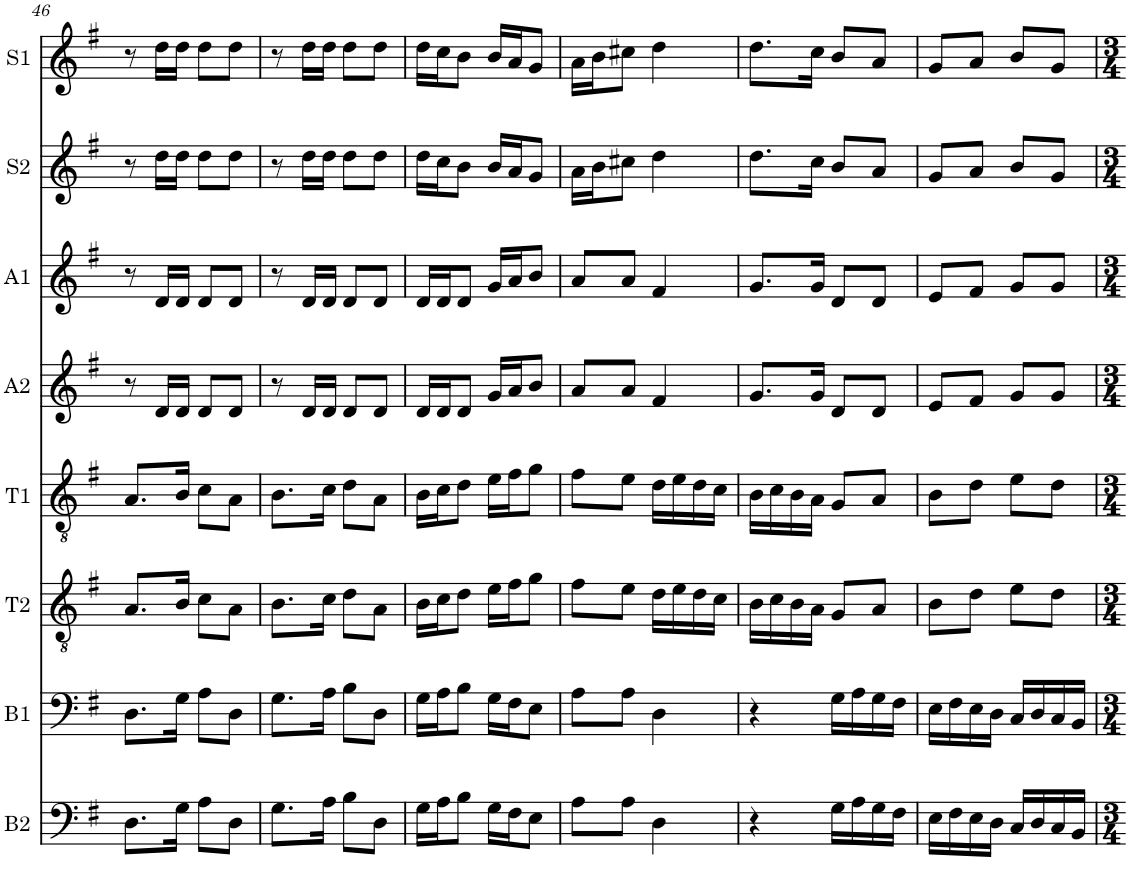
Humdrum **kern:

**kern	**kern	**kern	**kern	**kern	**kern	**kern	**kern
*part8	*part7	*part6	*part5	*part4	*part3	*part2	*part1
*staff8	*staff7	*staff6	*staff5	*staff4	*staff3	*staff2	*staff1
*I"Bass 2	*I"Bass 1	*I"Tenor 2	*I"Tenor 1	*I"Alto 2	*I"Alto 1	*I"Sop. 2	*I"Sop. 1
*I'B2	*I'B1	*I'T2	*I'T1	*I'A2	*I'A1	*I'S2	*I'S1
!!LO:PB:g=z
*clefF4	*clefF4	*clefGv2	*clefGv2	*clefG2	*clefG2	*clefG2	*clefG2
*k[f#]	*k[f#]	*k[f#]	*k[f#]	*k[f#]	*k[f#]	*k[f#]	*k[f#]
*M2/4	*M2/4	*M2/4	*M2/4	*M2/4	*M2/4	*M2/4	*M2/4
=46	=46	=46	=46	=46	=46	=46	=46
8.D\L	8.D\L	8.A/L	8.A/L	8r	8r	8r	8r
.	.	.	.	16d/LL	16d/LL	16dd\LL	16dd\LL
16G\Jk	16G\Jk	16B/Jk	16B/Jk	16d/JJ	16d/JJ	16dd\JJ	16dd\JJ
8A\L	8A\L	8c\L	8c\L	8d/L	8d/L	8dd\L	8dd\L
8D\J	8D\J	8A\J	8A\J	8d/J	8d/J	8dd\J	8dd\J
=47	=47	=47	=47	=47	=47	=47	=47
8.G\L	8.G\L	8.B\L	8.B\L	8r	8r	8r	8r
.	.	.	.	16d/LL	16d/LL	16dd\LL	16dd\LL
16A\Jk	16A\Jk	16c\Jk	16c\Jk	16d/JJ	16d/JJ	16dd\JJ	16dd\JJ
8B\L	8B\L	8d\L	8d\L	8d/L	8d/L	8dd\L	8dd\L
8D\J	8D\J	8A\J	8A\J	8d/J	8d/J	8dd\J	8dd\J
=48	=48	=48	=48	=48	=48	=48	=48
16G\LL	16G\LL	16B\LL	16B\LL	16d/LL	16d/LL	16dd\LL	16dd\LL
16A\J	16A\J	16c\J	16c\J	16d/J	16d/J	16cc\J	16cc\J
8B\J	8B\J	8d\J	8d\J	8d/J	8d/J	8b\J	8b\J
16G\LL	16G\LL	16e\LL	16e\LL	16g/LL	16g/LL	16b/LL	16b/LL
16F#\J	16F#\J	16f#\J	16f#\J	16a/J	16a/J	16a/J	16a/J
8E\J	8E\J	8g\J	8g\J	8b/J	8b/J	8g/J	8g/J
=49	=49	=49	=49	=49	=49	=49	=49
8A\L	8A\L	8f#\L	8f#\L	8a/L	8a/L	16a\LL	16a\LL
.	.	.	.	.	.	16b\J	16b\J
8A\J	8A\J	8e\J	8e\J	8a/J	8a/J	8cc#X\J	8cc#X\J
4D\	4D\	16d\LL	16d\LL	4f#/	4f#/	4dd\	4dd\
.	.	16e\	16e\	.	.	.	.
.	.	16d\	16d\	.	.	.	.
.	.	16c\JJ	16c\JJ	.	.	.	.
=50	=50	=50	=50	=50	=50	=50	=50
4r	4r	16B\LL	16B\LL	8.g/L	8.g/L	8.dd\L	8.dd\L
.	.	16c\	16c\	.	.	.	.
.	.	16B\	16B\	.	.	.	.
.	.	16A\JJ	16A\JJ	16g/Jk	16g/Jk	16cc\Jk	16cc\Jk
16G\LL	16G\LL	8G/L	8G/L	8d/L	8d/L	8b/L	8b/L
16A\	16A\	.	.	.	.	.	.
16G\	16G\	8A/J	8A/J	8d/J	8d/J	8a/J	8a/J
16F#\JJ	16F#\JJ	.	.	.	.	.	.
=51	=51	=51	=51	=51	=51	=51	=51
16E\LL	16E\LL	8B\L	8B\L	8e/L	8e/L	8g/L	8g/L
16F#\	16F#\	.	.	.	.	.	.
16E\	16E\	8d\J	8d\J	8f#/J	8f#/J	8a/J	8a/J
16D\JJ	16D\JJ	.	.	.	.	.	.
16C/LL	16C/LL	8e\L	8e\L	8g/L	8g/L	8b/L	8b/L
16D/	16D/	.	.	.	.	.	.
16C/	16C/	8d\J	8d\J	8g/J	8g/J	8g/J	8g/J
16BB/JJ	16BB/JJ	.	.	.	.	.	.
=	=	=	=	=	=	=	=
*-	*-	*-	*-	*-	*-	*-	*-
